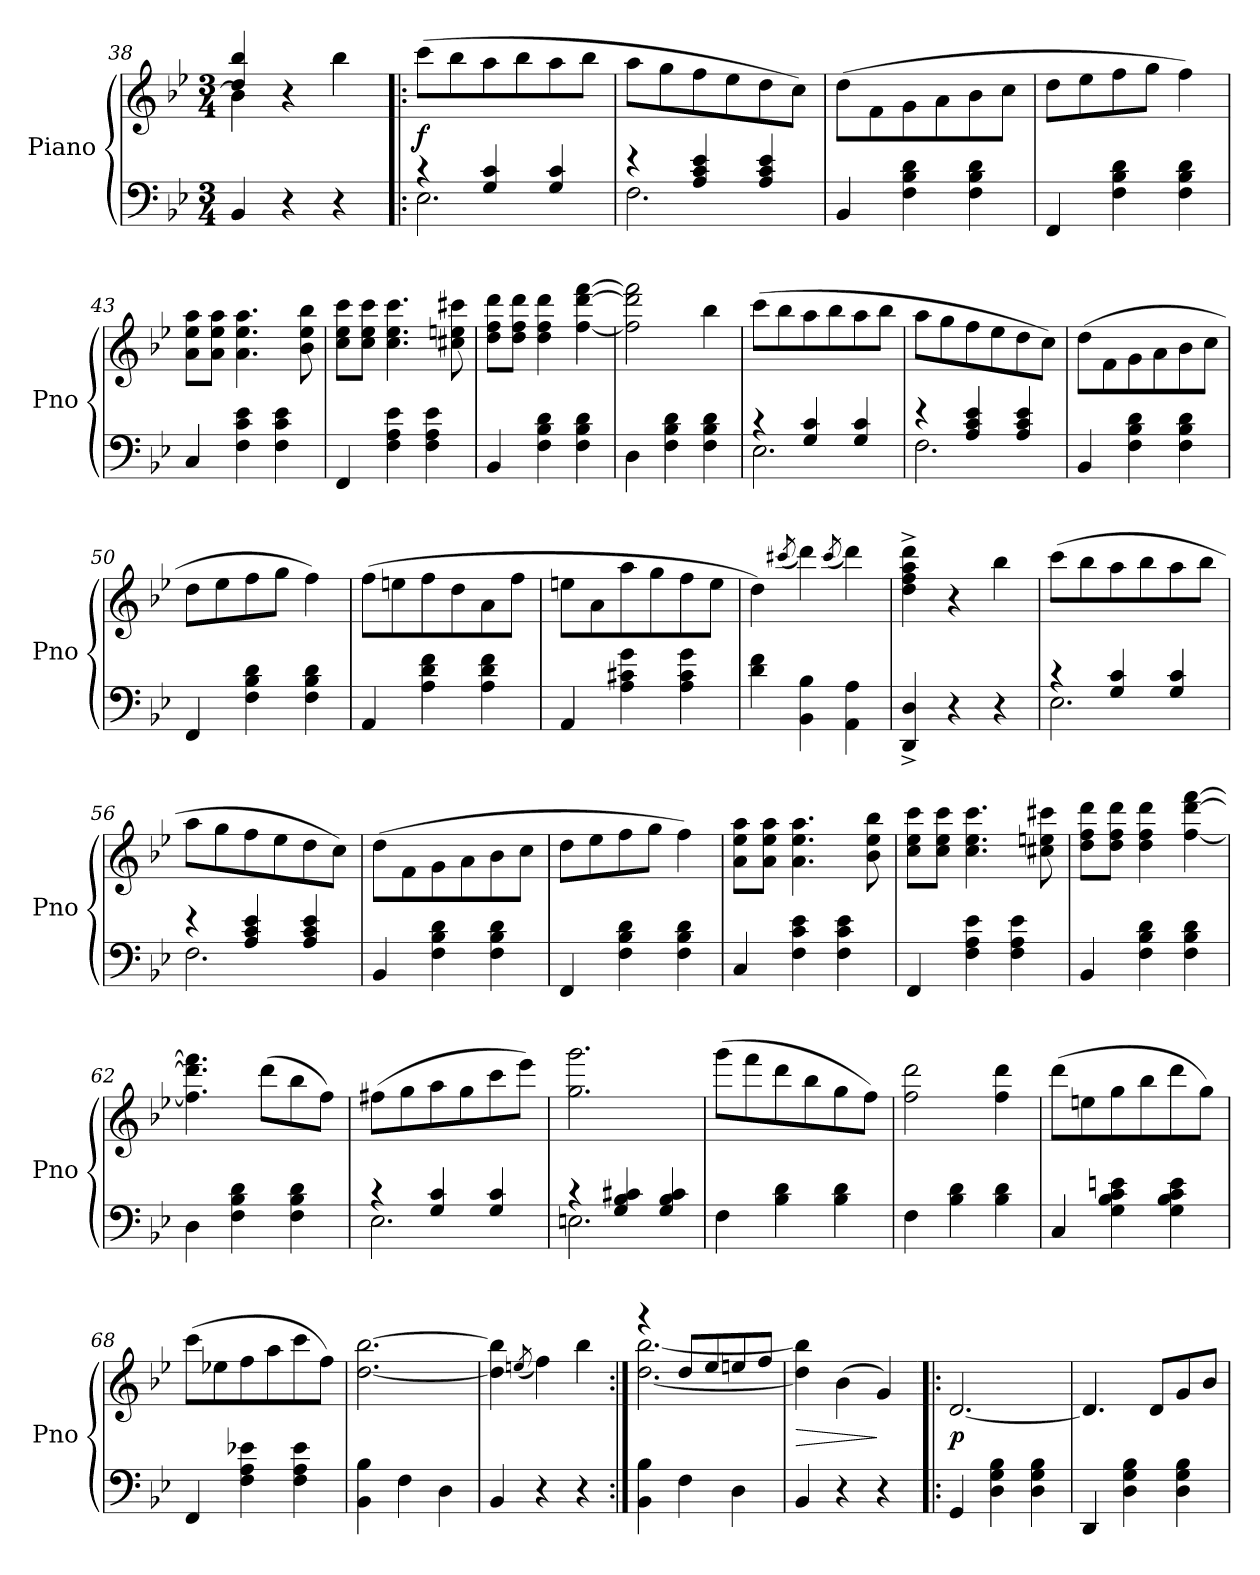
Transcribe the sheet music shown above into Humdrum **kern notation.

**kern	**kern	**dynam
*part1	*part1	*part1
*staff2	*staff1	*staff1/2
*I"Piano	*	*
*I'Pno	*	*
*clefF4	*clefG2	*
*k[b-e-]	*k[b-e-]	*
*M3/4	*M3/4	*
=38	=38	=38
*	*^	*
4BB-	4dd 4bb-	4b-]	.
4r	2ryy	4r	.
4r	.	4bb-	.
*	*v	*v	*
=39!|:	=39!|:	=39!|:
*^	*	*
4r	2.E-	(8cccL	f
.	.	8bb-	.
4G 4c	.	8aa	.
.	.	8bb-	.
4G 4c	.	8aa	.
.	.	8bb-J	.
=40	=40	=40	=40
4r	2.F	8aaL	.
.	.	8gg	.
4A 4c 4e-	.	8ff	.
.	.	8ee-	.
4A 4c 4e-	.	8dd	.
.	.	8ccJ)	.
*v	*v	*	*
=41	=41	=41
4BB-	(8dd\L	.
.	8f\	.
4F 4B- 4d	8g\	.
.	8a\	.
4F 4B- 4d	8b-\	.
.	8cc\J	.
=42	=42	=42
4FF	8ddL	.
.	8ee-	.
4F 4B- 4d	8ff	.
.	8ggJ	.
4F 4B- 4d	4ff)	.
=43	=43	=43
4C	8a 8ee- 8aaL	.
.	8a 8ee- 8aaJ	.
4F 4c 4e-	4.a 4.ee- 4.aa	.
4F 4c 4e-	.	.
.	8b- 8ee- 8bb-	.
=44	=44	=44
4FF	8cc 8ee- 8cccL	.
.	8cc 8ee- 8cccJ	.
4F 4A 4e-	4.cc 4.ee- 4.ccc	.
4F 4A 4e-	.	.
.	8cc#X 8een 8ccc#X	.
=45	=45	=45
4BB-	8dd 8ff 8dddL	.
.	8dd 8ff 8dddJ	.
4F 4B- 4d	4dd 4ff 4ddd	.
4F 4B- 4d	[4ff [4ddd [4fff	.
=46	=46	=46
4D	2ff] 2ddd] 2fff]	.
4F 4B- 4d	.	.
4F 4B- 4d	4bb-	.
=47	=47	=47
*^	*	*
4r	2.E-	(8cccL	.
.	.	8bb-	.
4G 4c	.	8aa	.
.	.	8bb-	.
4G 4c	.	8aa	.
.	.	8bb-J	.
=48	=48	=48	=48
4r	2.F	8aaL	.
.	.	8gg	.
4A 4c 4e-	.	8ff	.
.	.	8ee-	.
4A 4c 4e-	.	8dd	.
.	.	8ccJ)	.
*v	*v	*	*
=49	=49	=49
4BB-	(8dd\L	.
.	8f\	.
4F 4B- 4d	8g\	.
.	8a\	.
4F 4B- 4d	8b-\	.
.	8cc\J	.
=50	=50	=50
4FF	8ddL	.
.	8ee-	.
4F 4B- 4d	8ff	.
.	8ggJ	.
4F 4B- 4d	4ff)	.
=51	=51	=51
4AA	(8ffL	.
.	8een	.
4A 4d 4f	8ff	.
.	8dd	.
4A 4d 4f	8a	.
.	8ffJ	.
=52	=52	=52
4AA	8eenL	.
.	8a	.
4A 4c#X 4g	8aa	.
.	8gg	.
4A 4c# 4g	8ff	.
.	8eeJ	.
=53	=53	=53
4d 4f	4dd)	.
.	(8qccc#X	.
4BB- 4B-	4ddd)	.
.	(8qccc#	.
4AA 4A	4ddd)	.
=54	=54	=54
4DD^ 4D^	4dd^ 4ff^ 4aa^ 4ddd^	.
4r	4r	.
4r	4bb-	.
=55	=55	=55
*^	*	*
4r	2.E-	(8cccL	.
.	.	8bb-	.
4G 4c	.	8aa	.
.	.	8bb-	.
4G 4c	.	8aa	.
.	.	8bb-J	.
=56	=56	=56	=56
4r	2.F	8aaL	.
.	.	8gg	.
4A 4c 4e-	.	8ff	.
.	.	8ee-	.
4A 4c 4e-	.	8dd	.
.	.	8ccJ)	.
*v	*v	*	*
=57	=57	=57
4BB-	(8dd\L	.
.	8f\	.
4F 4B- 4d	8g\	.
.	8a\	.
4F 4B- 4d	8b-\	.
.	8cc\J	.
=58	=58	=58
4FF	8ddL	.
.	8ee-	.
4F 4B- 4d	8ff	.
.	8ggJ	.
4F 4B- 4d	4ff)	.
=59	=59	=59
4C	8a 8ee- 8aaL	.
.	8a 8ee- 8aaJ	.
4F 4c 4e-	4.a 4.ee- 4.aa	.
4F 4c 4e-	.	.
.	8b- 8ee- 8bb-	.
=60	=60	=60
4FF	8cc 8ee- 8cccL	.
.	8cc 8ee- 8cccJ	.
4F 4A 4e-	4.cc 4.ee- 4.ccc	.
4F 4A 4e-	.	.
.	8cc#X 8een 8ccc#X	.
=61	=61	=61
4BB-	8dd 8ff 8dddL	.
.	8dd 8ff 8dddJ	.
4F 4B- 4d	4dd 4ff 4ddd	.
4F 4B- 4d	[4ff [4ddd [4fff	.
=62	=62	=62
4D	4.ff] 4.ddd] 4.fff]	.
4F 4B- 4d	.	.
.	(8dddL	.
4F 4B- 4d	8bb-	.
.	8ffJ)	.
=63	=63	=63
*^	*	*
4r	2.E-	(8ff#XL	.
.	.	8gg	.
4G 4c	.	8aa	.
.	.	8gg	.
4G 4c	.	8ccc	.
.	.	8eee-J)	.
=64	=64	=64	=64
4r	2.En	2.gg 2.ggg	.
4G 4B- 4c#X	.	.	.
4G 4B- 4c#	.	.	.
*v	*v	*	*
=65	=65	=65
4F	(8gggL	.
.	8fff	.
4B- 4d	8ddd	.
.	8bb-	.
4B- 4d	8gg	.
.	8ffJ)	.
=66	=66	=66
4F	2ff 2ddd	.
4B- 4d	.	.
4B- 4d	4ff 4ddd	.
=67	=67	=67
4C	(8dddL	.
.	8een	.
4G 4B- 4c 4en	8gg	.
.	8bb-	.
4G 4B- 4c 4e	8ddd	.
.	8ggJ)	.
=68	=68	=68
4FF	(8cccL	.
.	8ee-X	.
4F 4A 4e-X	8ff	.
.	8aa	.
4F 4A 4e-	8ccc	.
.	8ffJ)	.
=69	=69	=69
4BB- 4B-	[2.dd [2.bb-	.
4F	.	.
4D	.	.
=70	=70	=70
4BB-	4dd] 4bb-]	.
.	(8qeen	.
4r	4ff)	.
4r	4bb-	.
=71:|!	=71:|!	=71:|!
*	*^	*
4BB- 4B-	4r	[2.dd [2.bb-	.
4F	8ddL	.	.
.	8ee-	.	.
4D	8een	.	.
.	8ffJ	.	.
*	*v	*v	*
=72	=72	=72
4BB-	4dd] 4bb-]	>
4r	(4b-	.
4r	4g)	]
=73!|:	=73!|:	=73!|:
4GG	[2.d	p
4D 4G 4B-	.	.
4D 4G 4B-	.	.
=74	=74	=74
4DD	4.d]	.
4D 4G 4B-	.	.
.	8dL	.
4D 4G 4B-	8g	.
.	8b-J	.
=	=	=
*-	*-	*-
